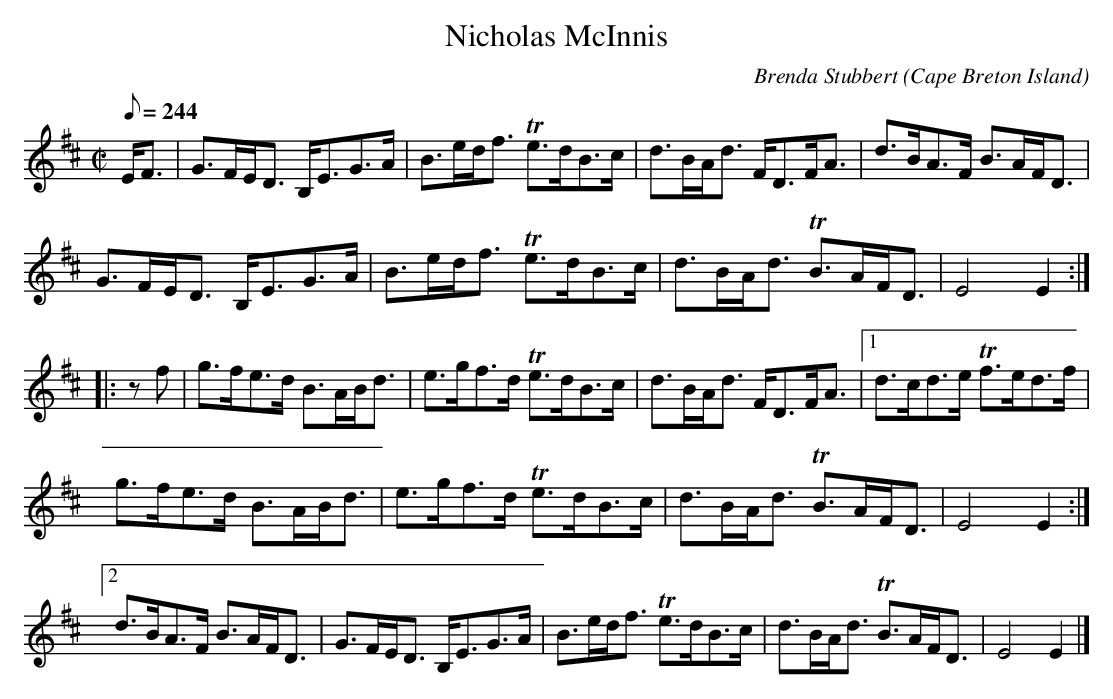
X:1
T:Nicholas McInnis
C:Brenda Stubbert
O:Cape Breton Island
L:1/8
Q:244
M:C|
K:Edor
E<F|G>FE<D B,<EG>A|B>ed<f Te>dB>c|d>BA<d F<DF<A|d>BA>F B>AF<D|
G>FE<D B,<EG>A|B>ed<f Te>dB>c|d>BA<d TB>AF<D|E4 E2:|
|:zf|g>fe>d B>AB<d|e>gf>d Te>dB>c|d>BA<d F<DF<A|[1d>cd>e Tf>ed>f|
g>fe>d B>AB<d|e>gf>d Te>dB>c|d>BA<d TB>AF<D|E4 E2:|
[2 d>BA>F B>AF<D|G>FE<D B,<EG>A|B>ed<f Te>dB>c|d>BA<d TB>AF<D|E4 E2|]
